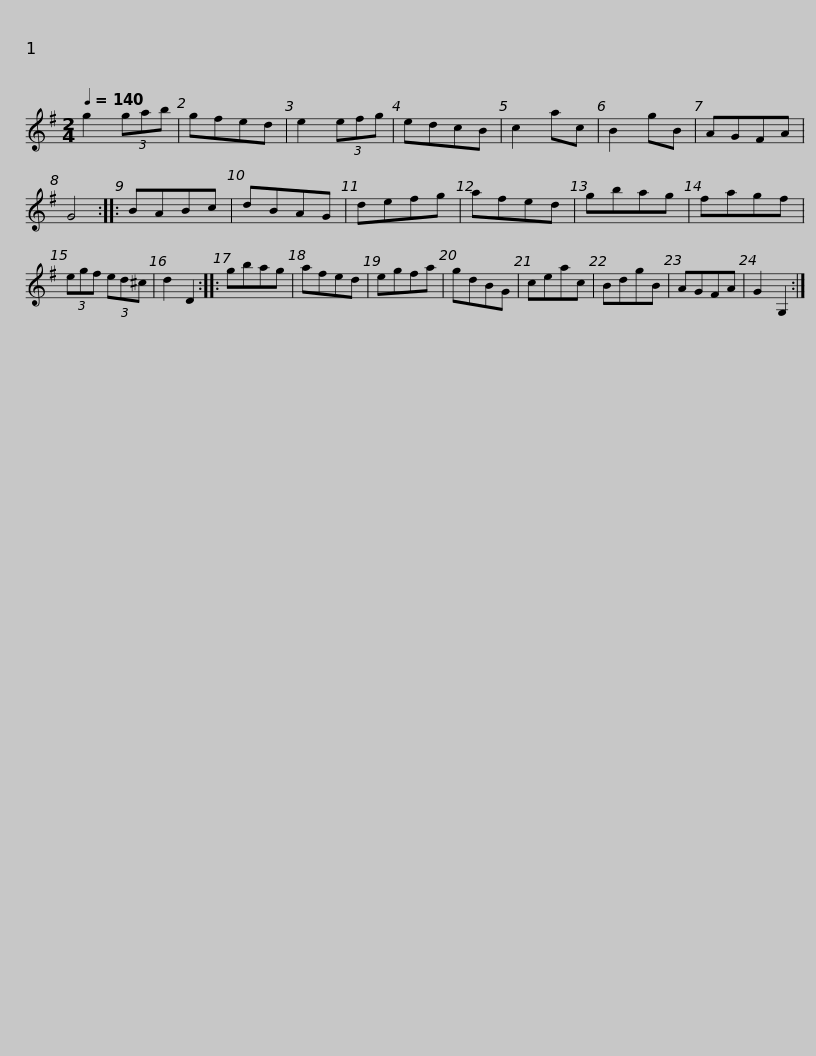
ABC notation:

X:1
L:1/8
Q:1/4=140
M:2/4
I:linebreak $
K:G
V:1 treble
V:1
 g2 (3gab | gfed | e2 (3efg | edcB | c2 ac | %5
 B2 gB | AGFA | G4 :: BABc | dBAG | %10
 defg |$ afed | gbag | fagf | (3egf (3ed^c | %15
 d2 D2 :: gbag | afed | egfa | gdBG | %20
 ceac |$ BdgB | AGFA | G2 G,2 :| %24
